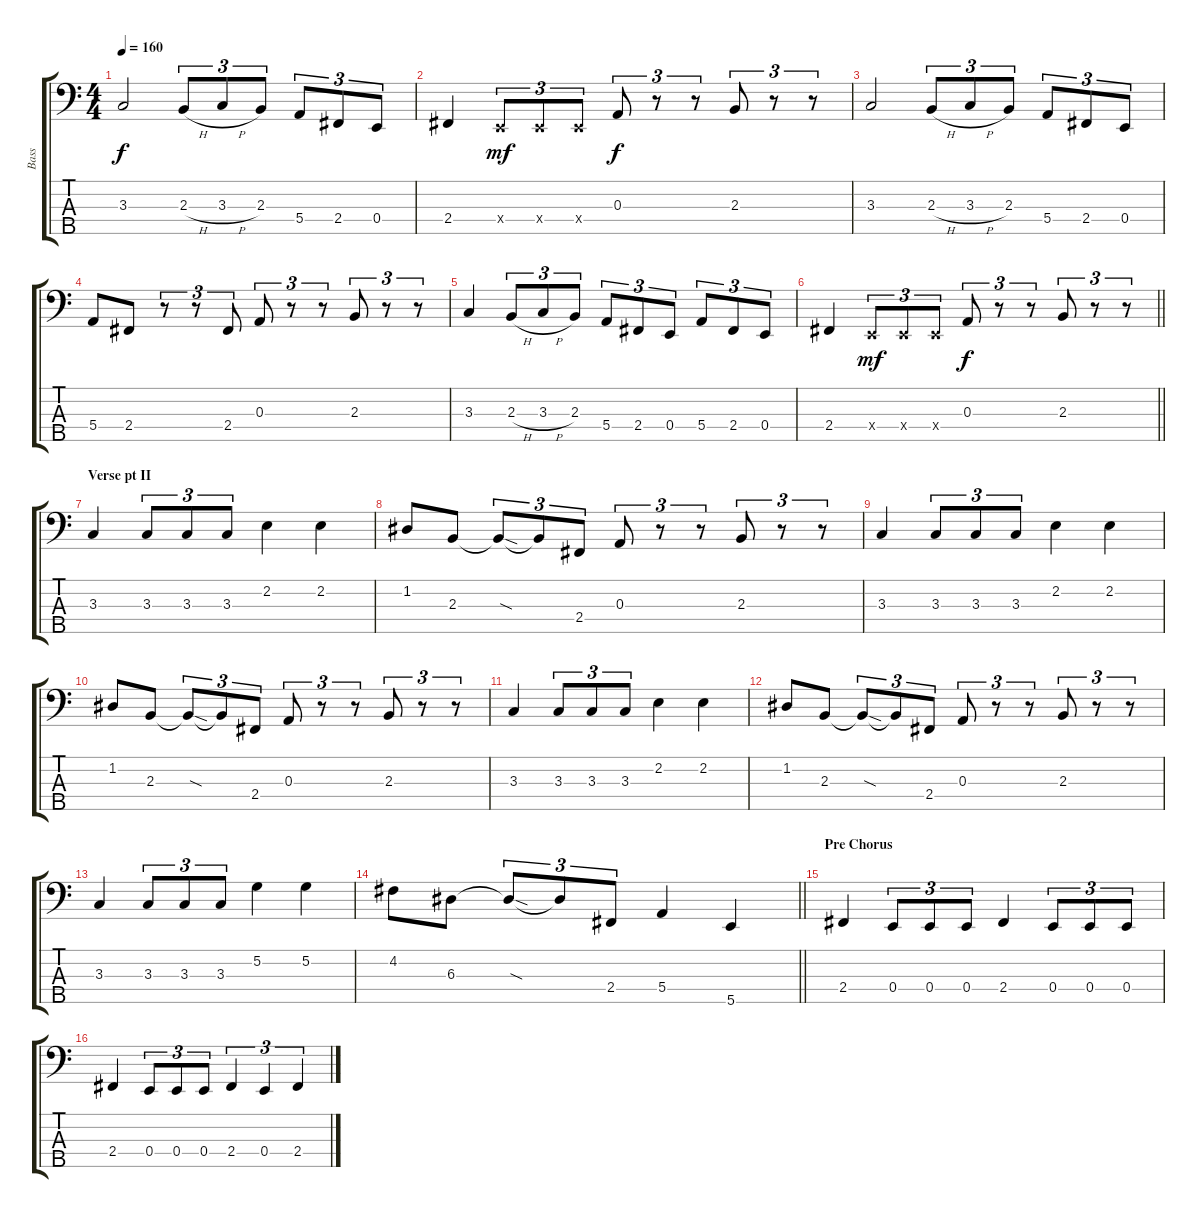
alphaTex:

\track ("Bass" "Bass") {instrument electricbasspick}
\staff {score tabs}
\tuning (G2 D2 A1 E1 B0) {hide}
\ts (4 4)
\tempo 160
\clef f4
\ks c
3.3.2{dy f} 2.3{h}.8{tu (3 2)} 3.3{h}.8{tu (3 2)} 2.3.8{tu (3 2)} 5.4.8{tu (3 2)} 2.4.8{tu (3 2)} 0.4.8{tu (3 2)} |
2.4.4 0.4{x}.8{tu (3 2) dy mf} 0.4{x}.8{tu (3 2)} 0.4{x}.8{tu (3 2)} 0.3.8{tu (3 2) dy f} r.8{tu (3 2)} r.8{tu (3 2)} 2.3.8{tu (3 2)} r.8{tu (3 2)} r.8{tu (3 2)} |
3.3.2 2.3{h}.8{tu (3 2)} 3.3{h}.8{tu (3 2)} 2.3.8{tu (3 2)} 5.4.8{tu (3 2)} 2.4.8{tu (3 2)} 0.4.8{tu (3 2)} |
5.4.8 2.4.8 r.8{tu (3 2)} r.8{tu (3 2)} 2.4.8{tu (3 2)} 0.3.8{tu (3 2)} r.8{tu (3 2)} r.8{tu (3 2)} 2.3.8{tu (3 2)} r.8{tu (3 2)} r.8{tu (3 2)} |
3.3.4 2.3{h}.8{tu (3 2)} 3.3{h}.8{tu (3 2)} 2.3.8{tu (3 2)} 5.4.8{tu (3 2)} 2.4.8{tu (3 2)} 0.4.8{tu (3 2)} 5.4.8{tu (3 2)} 2.4.8{tu (3 2)} 0.4.8{tu (3 2)} |
\barLineRight lightlight
2.4.4 0.4{x}.8{tu (3 2) dy mf} 0.4{x}.8{tu (3 2)} 0.4{x}.8{tu (3 2)} 0.3.8{tu (3 2) dy f} r.8{tu (3 2)} r.8{tu (3 2)} 2.3.8{tu (3 2)} r.8{tu (3 2)} r.8{tu (3 2)} |
\section ("" "Verse pt II")
3.3.4 3.3.8{tu (3 2)} 3.3.8{tu (3 2)} 3.3.8{tu (3 2)} 2.2.4 2.2.4 |
1.2.8 2.3.8 2.3{sod t}.8{tu (3 2)} 2.3{t}.8{tu (3 2)} 2.4.8{tu (3 2)} 0.3.8{tu (3 2)} r.8{tu (3 2)} r.8{tu (3 2)} 2.3.8{tu (3 2)} r.8{tu (3 2)} r.8{tu (3 2)} |
3.3.4 3.3.8{tu (3 2)} 3.3.8{tu (3 2)} 3.3.8{tu (3 2)} 2.2.4 2.2.4 |
1.2.8 2.3.8 2.3{sod t}.8{tu (3 2)} 2.3{t}.8{tu (3 2)} 2.4.8{tu (3 2)} 0.3.8{tu (3 2)} r.8{tu (3 2)} r.8{tu (3 2)} 2.3.8{tu (3 2)} r.8{tu (3 2)} r.8{tu (3 2)} |
3.3.4 3.3.8{tu (3 2)} 3.3.8{tu (3 2)} 3.3.8{tu (3 2)} 2.2.4 2.2.4 |
1.2.8 2.3.8 2.3{sod t}.8{tu (3 2)} 2.3{t}.8{tu (3 2)} 2.4.8{tu (3 2)} 0.3.8{tu (3 2)} r.8{tu (3 2)} r.8{tu (3 2)} 2.3.8{tu (3 2)} r.8{tu (3 2)} r.8{tu (3 2)} |
3.3.4 3.3.8{tu (3 2)} 3.3.8{tu (3 2)} 3.3.8{tu (3 2)} 5.2.4 5.2.4 |
\barLineRight lightlight
4.2.8 6.3.8 6.3{sod t}.8{tu (3 2)} 6.3{t}.8{tu (3 2)} 2.4.8{tu (3 2)} 5.4.4 5.5.4 |
\section ("" "Pre Chorus")
2.4.4 0.4.8{tu (3 2)} 0.4.8{tu (3 2)} 0.4.8{tu (3 2)} 2.4.4 0.4.8{tu (3 2)} 0.4.8{tu (3 2)} 0.4.8{tu (3 2)} |
2.4.4 0.4.8{tu (3 2)} 0.4.8{tu (3 2)} 0.4.8{tu (3 2)} 2.4.4{tu (3 2)} 0.4.4{tu (3 2)} 2.4.4{tu (3 2)}
